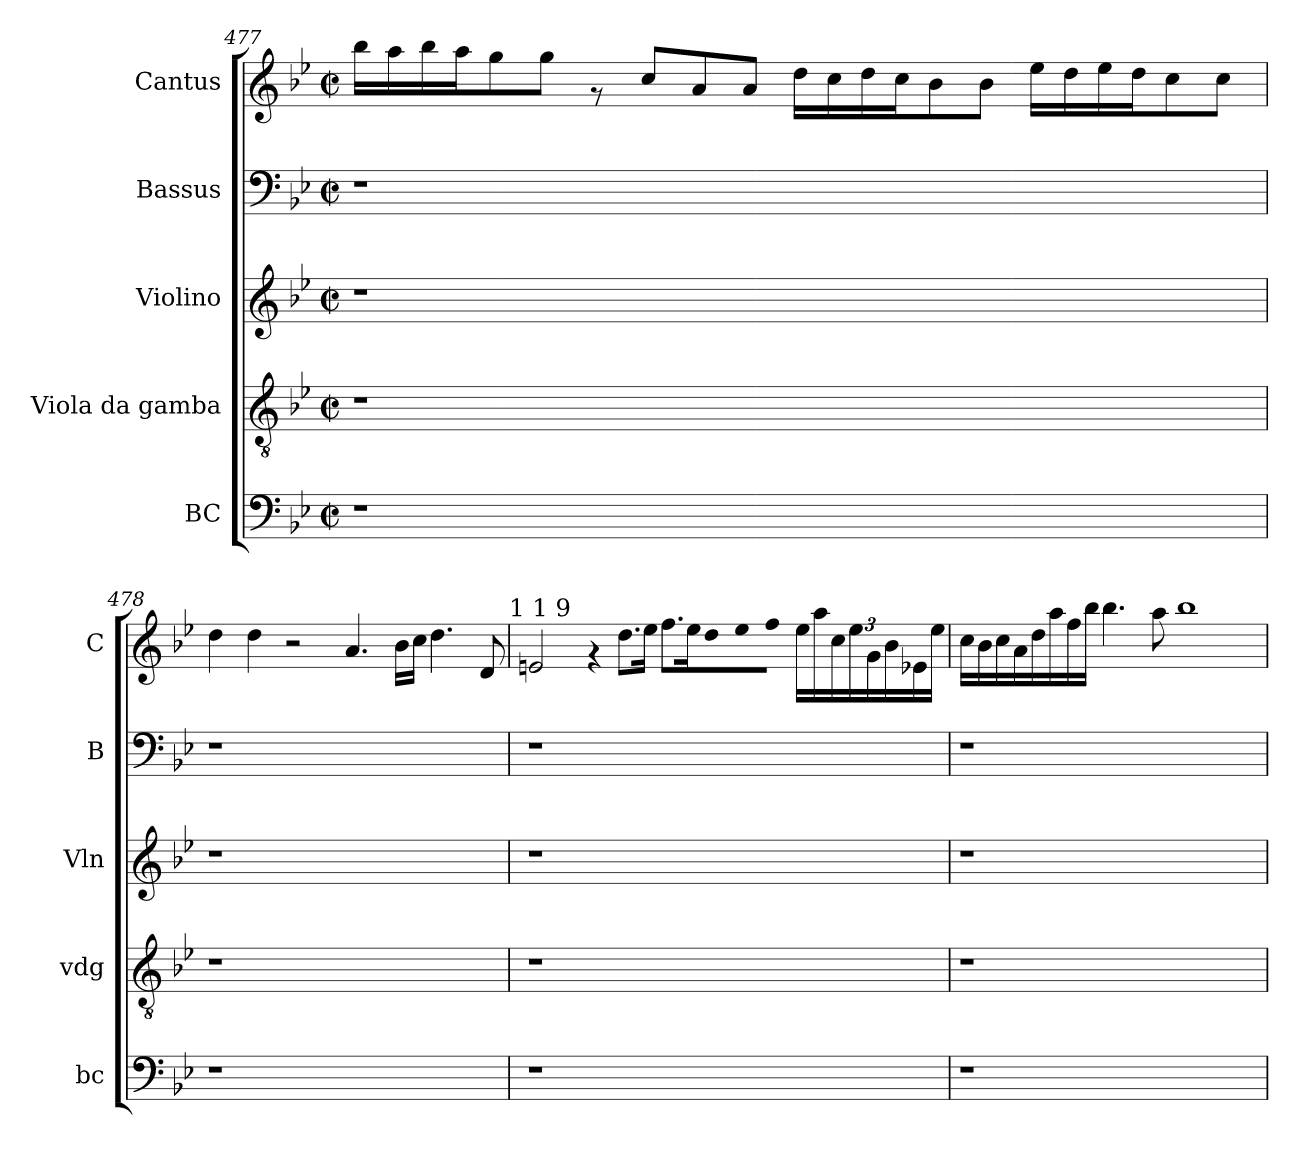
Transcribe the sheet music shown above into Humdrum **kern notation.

**kern	**kern	**kern	**kern	**kern
*part5	*part4	*part3	*part2	*part1
*staff5	*staff4	*staff3	*staff2	*staff1
*I"BC	*I"Viola da gamba	*I"Violino	*I"Bassus	*I"Cantus
*I'bc	*I'vdg	*I'Vln	*I'B	*I'C
!!LO:LB:g=z
*clefF4	*clefGv2	*clefG2	*clefF4	*clefG2
*k[b-e-]	*k[b-e-]	*k[b-e-]	*k[b-e-]	*k[b-e-]
*B-:	*B-:	*B-:	*B-:	*B-:
*M2/2	*M2/2	*M2/2	*M2/2	*M2/2
*met(c|)	*met(c|)	*met(c|)	*met(c|)	*met(c|)
=477	=477	=477	=477	=477
1r	1r	1r	1r	16bb-\LL
.	.	.	.	16aa\
.	.	.	.	16bb-\
.	.	.	.	16aa\J
.	.	.	.	8gg\
.	.	.	.	8gg\J
.	.	.	.	8rf
.	.	.	.	8cc/L
.	.	.	.	8a/
.	.	.	.	8a/J
1ryy	1ryy	1ryy	1ryy	16dd\LL
.	.	.	.	16cc\
.	.	.	.	16dd\
.	.	.	.	16cc\J
.	.	.	.	8b-\
.	.	.	.	8b-\J
.	.	.	.	16ee-\LL
.	.	.	.	16dd\
.	.	.	.	16ee-\
.	.	.	.	16dd\J
.	.	.	.	8cc\
.	.	.	.	8cc\J
=478	=478	=478	=478	=478
1r	1r	1r	1r	4dd\
.	.	.	.	4dd\
.	.	.	.	2r
1ryy	1ryy	1ryy	1ryy	4.a/
.	.	.	.	16b-\LL
.	.	.	.	16cc\JJ
.	.	.	.	4.dd\
.	.	.	.	8d/
!	!	!	!	!LO:TX:a:t=1 1 9
!!LO:LB:g=z
=479	=479	=479	=479	=479
1r	1r	1r	1r	2en/
*	*	*	*	*Xtuplet
.	.	.	.	6rf
.	.	.	.	12.dd\L
.	.	.	.	24ee-\Jk
.	.	.	.	12.ff\L
.	.	.	.	24ee-\k
12%7ryy	12%7ryy	12%7ryy	12%7ryy	8dd\
.	.	.	.	16ee-\L
.	.	.	.	16ff\JJ
*	*	*	*	*tuplet
*	*	*	*	*Xbrackettup
.	.	.	.	24ee-\LL
.	.	.	.	24aa\
.	.	.	.	24cc\
*	*	*	*	*Xtuplet
.	.	.	.	24ee-\
.	.	.	.	24g\
.	.	.	.	24b-\
.	.	.	.	24e-X\
.	.	.	.	24ee-\JJ
=480	=480	=480	=480	=480
1r	1r	1r	1r	16cc\LL
.	.	.	.	16b-\
.	.	.	.	16cc\
.	.	.	.	16a\
.	.	.	.	16dd\
.	.	.	.	16aa\
.	.	.	.	16ff\
.	.	.	.	16bb-\JJ
.	.	.	.	4.bb-\
.	.	.	.	8aa\
1ryy	1ryy	1ryy	1ryy	1bb-
=!	=!	=!	=!	=!
*-	*-	*-	*-	*-
